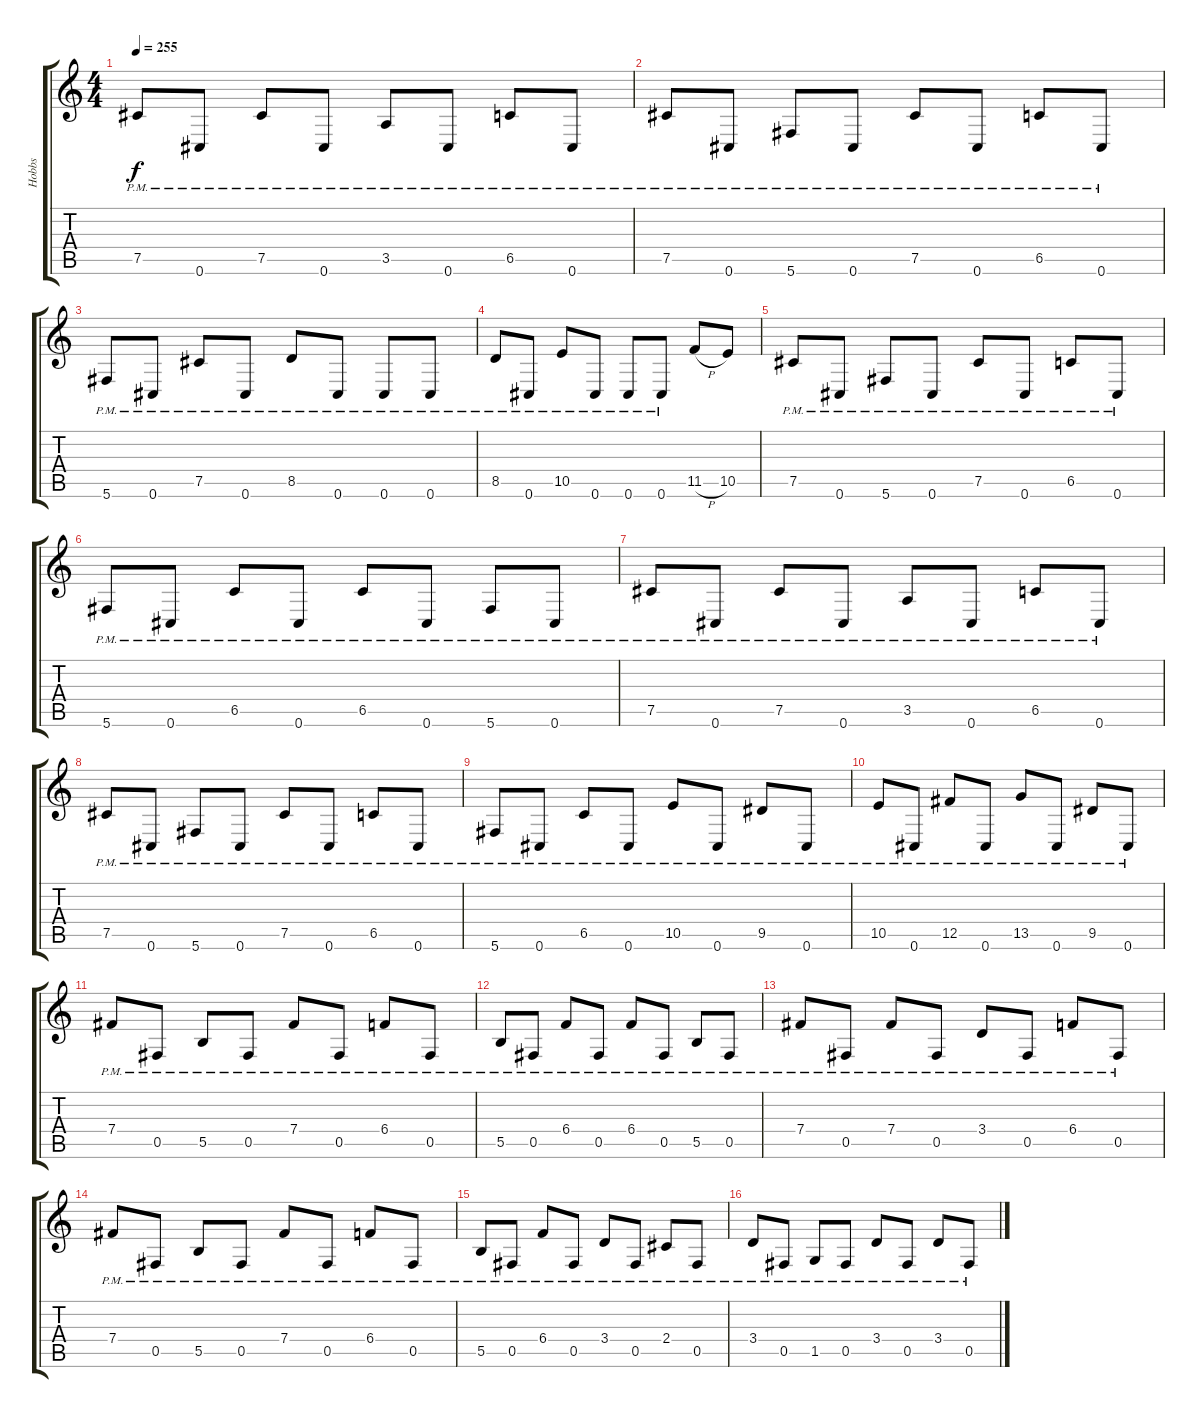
\track ("Hobbs" "Hobbs") {instrument overdrivenguitar}
\staff {score tabs}
\tuning (Db4 Ab3 E3 B2 Gb2 Db2) {hide}
\ts (4 4)
\tempo 255
\clef g2
\ks c
7.5{pm}.8{dy f} 0.6{pm}.8 7.5{pm}.8 0.6{pm}.8 3.5{pm}.8 0.6{pm}.8 6.5{pm}.8 0.6{pm}.8 |
7.5{pm}.8 0.6{pm}.8 5.6{pm}.8 0.6{pm}.8 7.5{pm}.8 0.6{pm}.8 6.5{pm}.8 0.6{pm}.8 |
5.6{pm}.8 0.6{pm}.8 7.5{pm}.8 0.6{pm}.8 8.5{pm}.8 0.6{pm}.8 0.6{pm}.8 0.6{pm}.8 |
8.5{pm}.8 0.6{pm}.8 10.5{pm}.8 0.6{pm}.8 0.6{pm}.8 0.6{pm}.8 11.5{h}.8 10.5.8 |
7.5{pm}.8 0.6{pm}.8 5.6{pm}.8 0.6{pm}.8 7.5{pm}.8 0.6{pm}.8 6.5{pm}.8 0.6{pm}.8 |
5.6{pm}.8 0.6{pm}.8 6.5{pm}.8 0.6{pm}.8 6.5{pm}.8 0.6{pm}.8 5.6{pm}.8 0.6{pm}.8 |
7.5{pm}.8 0.6{pm}.8 7.5{pm}.8 0.6{pm}.8 3.5{pm}.8 0.6{pm}.8 6.5{pm}.8 0.6{pm}.8 |
7.5{pm}.8 0.6{pm}.8 5.6{pm}.8 0.6{pm}.8 7.5{pm}.8 0.6{pm}.8 6.5{pm}.8 0.6{pm}.8 |
5.6{pm}.8 0.6{pm}.8 6.5{pm}.8 0.6{pm}.8 10.5{pm}.8 0.6{pm}.8 9.5{pm}.8 0.6{pm}.8 |
10.5{pm}.8 0.6{pm}.8 12.5{pm}.8 0.6{pm}.8 13.5{pm}.8 0.6{pm}.8 9.5{pm}.8 0.6{pm}.8 |
7.4{pm}.8 0.5{pm}.8 5.5{pm}.8 0.5{pm}.8 7.4{pm}.8 0.5{pm}.8 6.4{pm}.8 0.5{pm}.8 |
5.5{pm}.8 0.5{pm}.8 6.4{pm}.8 0.5{pm}.8 6.4{pm}.8 0.5{pm}.8 5.5{pm}.8 0.5{pm}.8 |
7.4{pm}.8 0.5{pm}.8 7.4{pm}.8 0.5{pm}.8 3.4{pm}.8 0.5{pm}.8 6.4{pm}.8 0.5{pm}.8 |
7.4{pm}.8 0.5{pm}.8 5.5{pm}.8 0.5{pm}.8 7.4{pm}.8 0.5{pm}.8 6.4{pm}.8 0.5{pm}.8 |
5.5{pm}.8 0.5{pm}.8 6.4{pm}.8 0.5{pm}.8 3.4{pm}.8 0.5{pm}.8 2.4{pm}.8 0.5{pm}.8 |
3.4{pm}.8 0.5{pm}.8 1.5{pm}.8 0.5{pm}.8 3.4{pm}.8 0.5{pm}.8 3.4{pm}.8 0.5{pm}.8
